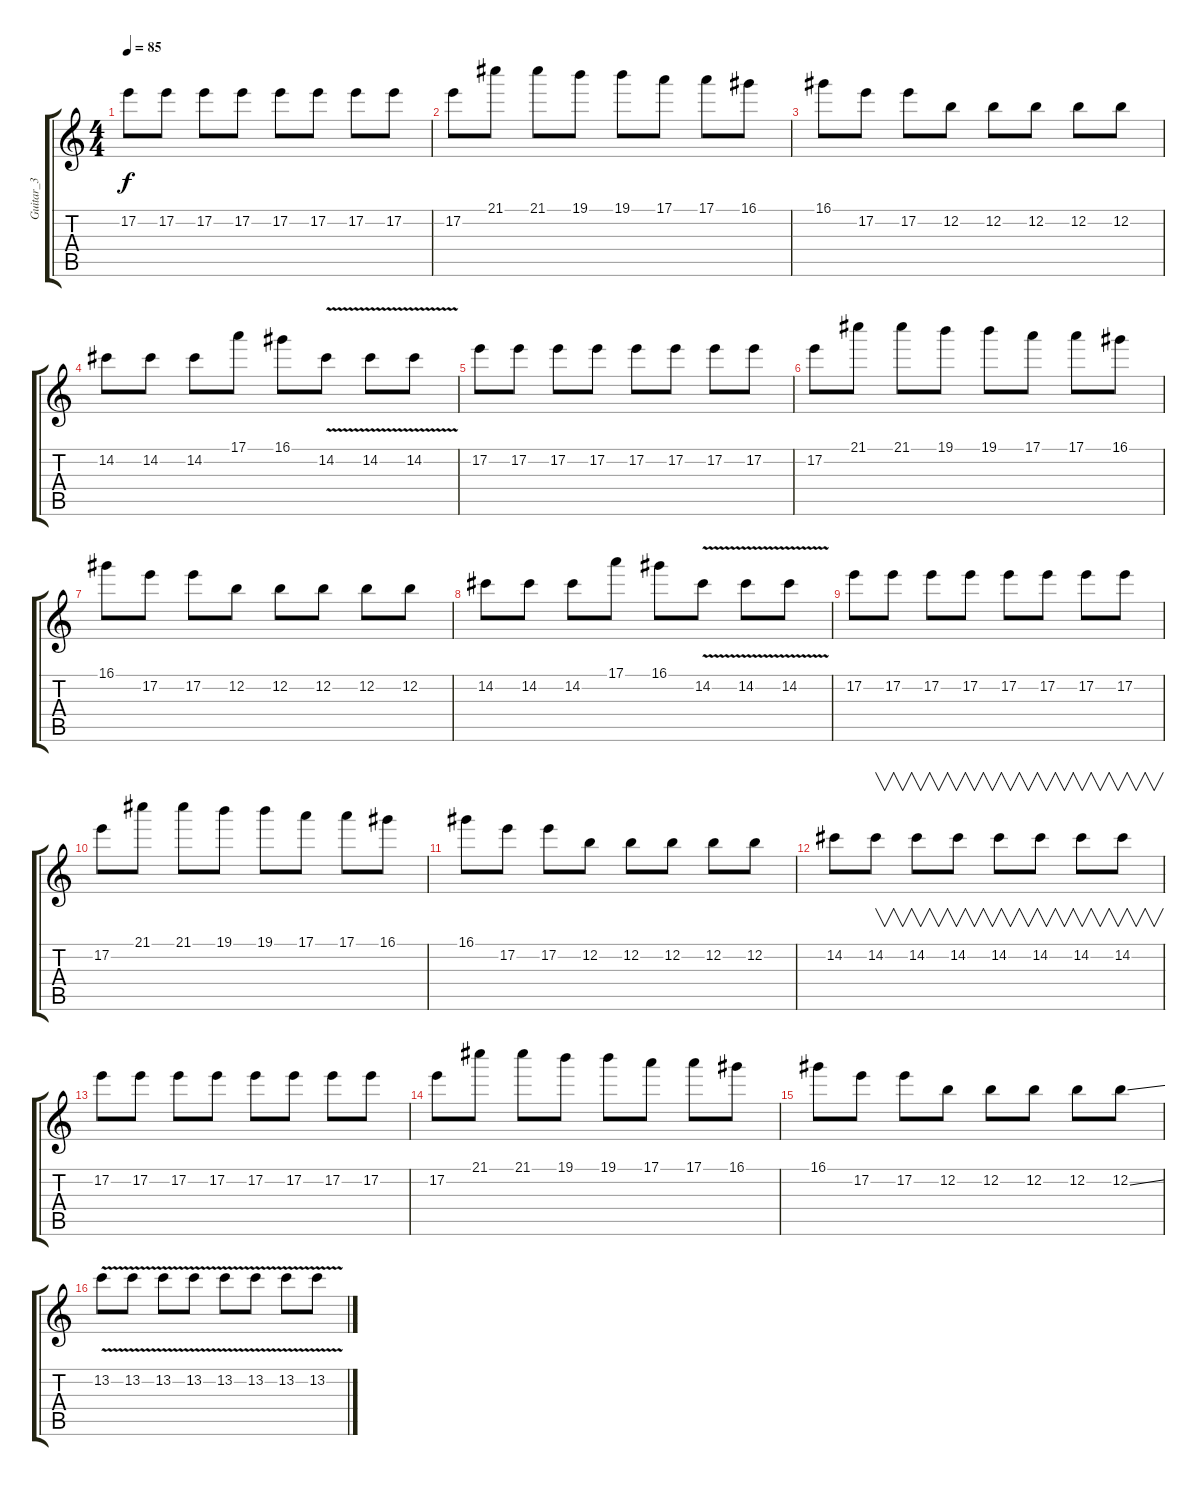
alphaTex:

\track ("Guitar_3" "Guitar_3") {instrument overdrivenguitar}
\staff {score tabs}
\tuning (E4 B3 G3 D3 A2 D2) {hide}
\ts (4 4)
\tempo 85
\clef g2
\ks c
17.2.8{dy f} 17.2.8 17.2.8 17.2.8 17.2.8 17.2.8 17.2.8 17.2.8 |
17.2.8 21.1.8 21.1.8 19.1.8 19.1.8 17.1.8 17.1.8 16.1.8 |
16.1.8 17.2.8 17.2.8 12.2.8 12.2.8 12.2.8 12.2.8 12.2.8 |
14.2.8 14.2.8 14.2.8 17.1.8 16.1.8 14.2{v}.8 14.2{v}.8 14.2{v}.8 |
17.2.8 17.2.8 17.2.8 17.2.8 17.2.8 17.2.8 17.2.8 17.2.8 |
17.2.8 21.1.8 21.1.8 19.1.8 19.1.8 17.1.8 17.1.8 16.1.8 |
16.1.8 17.2.8 17.2.8 12.2.8 12.2.8 12.2.8 12.2.8 12.2.8 |
14.2.8 14.2.8 14.2.8 17.1.8 16.1.8 14.2{v}.8 14.2{v}.8 14.2{v}.8 |
17.2.8 17.2.8 17.2.8 17.2.8 17.2.8 17.2.8 17.2.8 17.2.8 |
17.2.8 21.1.8 21.1.8 19.1.8 19.1.8 17.1.8 17.1.8 16.1.8 |
16.1.8 17.2.8 17.2.8 12.2.8 12.2.8 12.2.8 12.2.8 12.2.8 |
14.2.8 14.2.8{v} 14.2.8{v} 14.2.8{v} 14.2.8{v} 14.2.8{v} 14.2.8{v} 14.2.8{v} |
17.2.8 17.2.8 17.2.8 17.2.8 17.2.8 17.2.8 17.2.8 17.2.8 |
17.2.8 21.1.8 21.1.8 19.1.8 19.1.8 17.1.8 17.1.8 16.1.8 |
16.1.8 17.2.8 17.2.8 12.2.8 12.2.8 12.2.8 12.2.8 12.2{ss}.8 |
13.2{v}.8 13.2{v}.8 13.2{v}.8 13.2{v}.8 13.2{v}.8 13.2{v}.8 13.2{v}.8 13.2{v sl}.8
